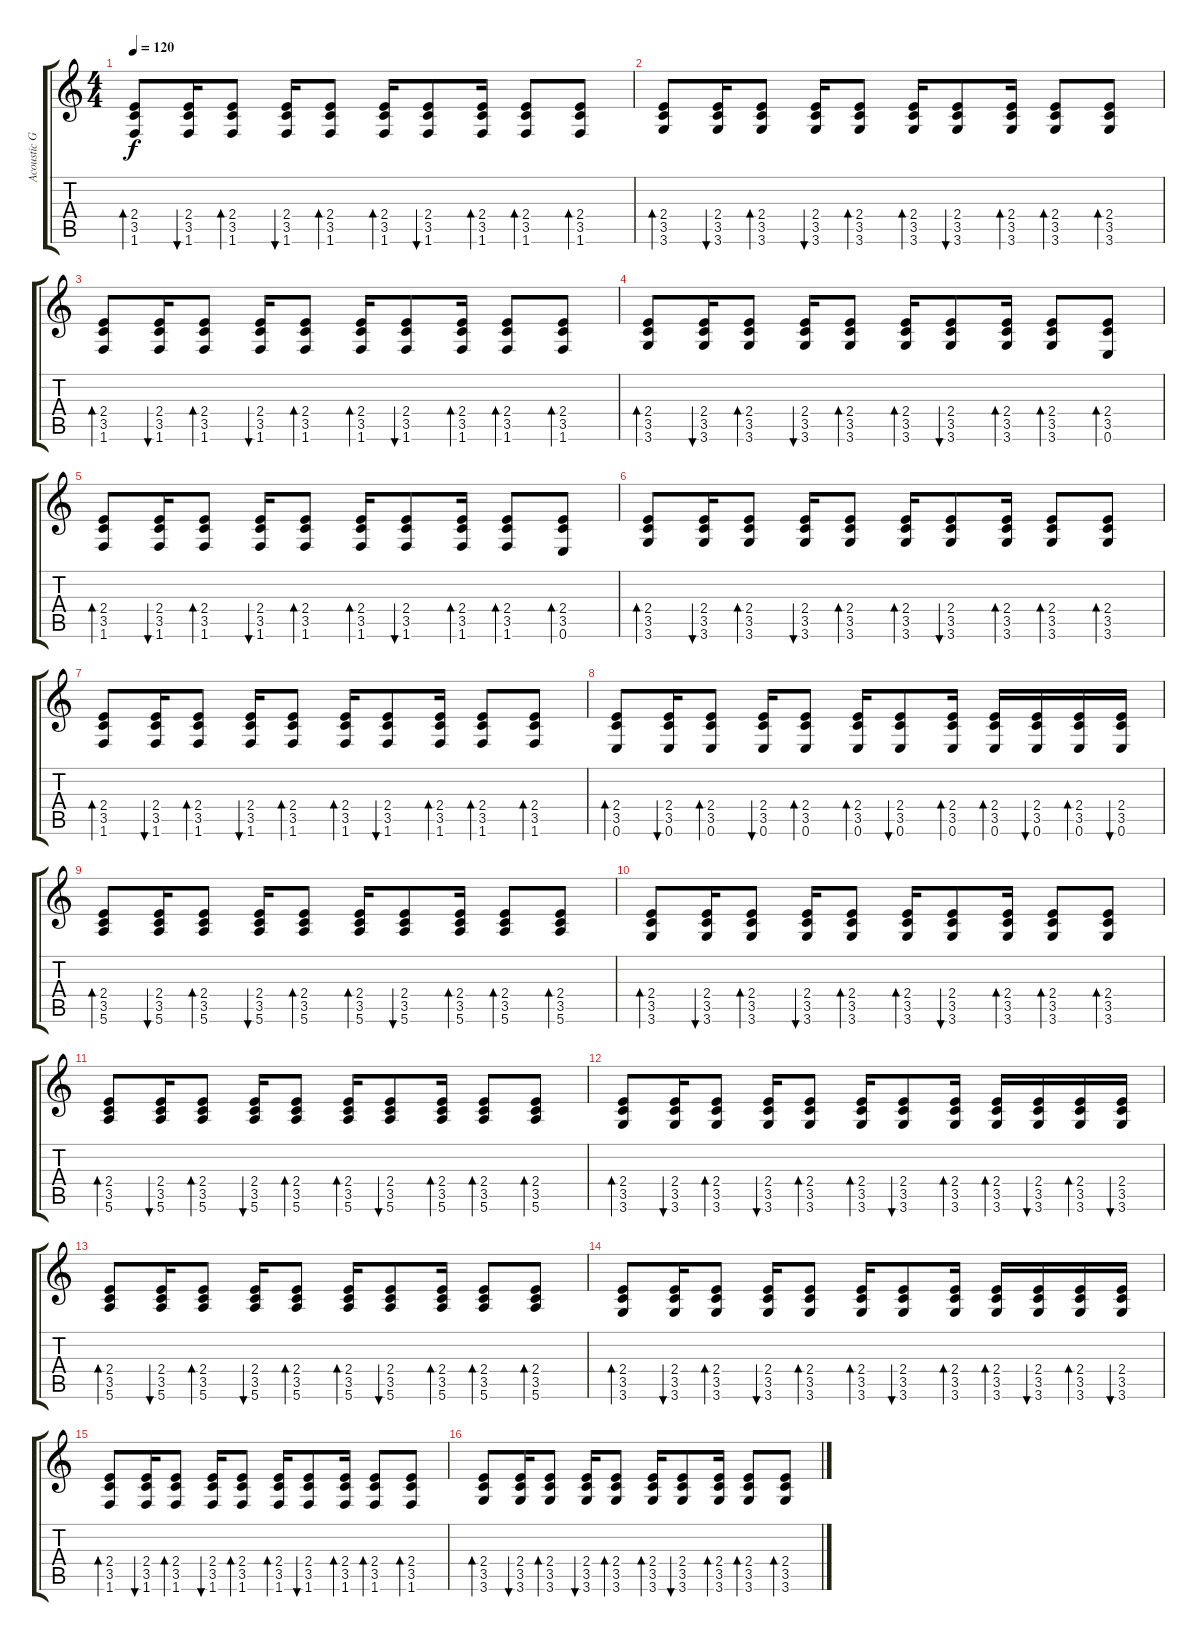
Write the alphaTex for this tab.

\track ("Acoustic Guitar" "Acoustic G") {instrument acousticguitarsteel}
\staff {score tabs}
\tuning (E4 B3 G3 D3 A2 E2) {hide}
\ts (4 4)
\tempo 120
\clef g2
\ks c
(2.4 3.5 1.6).8{bd 60 dy f} (2.4 3.5 1.6).16{bu 60} (2.4 3.5 1.6).8{bd 60} (2.4 3.5 1.6).16{bu 60} (2.4 3.5 1.6).8{bd 60} (2.4 3.5 1.6).16{bd 60} (2.4 3.5 1.6).8{bu 60} (2.4 3.5 1.6).16{bd 60} (2.4 3.5 1.6).8{bd 60} (2.4 3.5 1.6).8{bd 60} |
(2.4 3.5 3.6).8{bd 60} (2.4 3.5 3.6).16{bu 60} (2.4 3.5 3.6).8{bd 60} (2.4 3.5 3.6).16{bu 60} (2.4 3.5 3.6).8{bd 60} (2.4 3.5 3.6).16{bd 60} (2.4 3.5 3.6).8{bu 60} (2.4 3.5 3.6).16{bd 60} (2.4 3.5 3.6).8{bd 60} (2.4 3.5 3.6).8{bd 60} |
(2.4 3.5 1.6).8{bd 60} (2.4 3.5 1.6).16{bu 60} (2.4 3.5 1.6).8{bd 60} (2.4 3.5 1.6).16{bu 60} (2.4 3.5 1.6).8{bd 60} (2.4 3.5 1.6).16{bd 60} (2.4 3.5 1.6).8{bu 60} (2.4 3.5 1.6).16{bd 60} (2.4 3.5 1.6).8{bd 60} (2.4 3.5 1.6).8{bd 60} |
(2.4 3.5 3.6).8{bd 60} (2.4 3.5 3.6).16{bu 60} (2.4 3.5 3.6).8{bd 60} (2.4 3.5 3.6).16{bu 60} (2.4 3.5 3.6).8{bd 60} (2.4 3.5 3.6).16{bd 60} (2.4 3.5 3.6).8{bu 60} (2.4 3.5 3.6).16{bd 60} (2.4 3.5 3.6).8{bd 60} (2.4 3.5 0.6).8{bd 60} |
(2.4 3.5 1.6).8{bd 60} (2.4 3.5 1.6).16{bu 60} (2.4 3.5 1.6).8{bd 60} (2.4 3.5 1.6).16{bu 60} (2.4 3.5 1.6).8{bd 60} (2.4 3.5 1.6).16{bd 60} (2.4 3.5 1.6).8{bu 60} (2.4 3.5 1.6).16{bd 60} (2.4 3.5 1.6).8{bd 60} (2.4 3.5 0.6).8{bd 60} |
(2.4 3.5 3.6).8{bd 60} (2.4 3.5 3.6).16{bu 60} (2.4 3.5 3.6).8{bd 60} (2.4 3.5 3.6).16{bu 60} (2.4 3.5 3.6).8{bd 60} (2.4 3.5 3.6).16{bd 60} (2.4 3.5 3.6).8{bu 60} (2.4 3.5 3.6).16{bd 60} (2.4 3.5 3.6).8{bd 60} (2.4 3.5 3.6).8{bd 60} |
(2.4 3.5 1.6).8{bd 60} (2.4 3.5 1.6).16{bu 60} (2.4 3.5 1.6).8{bd 60} (2.4 3.5 1.6).16{bu 60} (2.4 3.5 1.6).8{bd 60} (2.4 3.5 1.6).16{bd 60} (2.4 3.5 1.6).8{bu 60} (2.4 3.5 1.6).16{bd 60} (2.4 3.5 1.6).8{bd 60} (2.4 3.5 1.6).8{bd 60} |
(2.4 3.5 0.6).8{bd 60} (2.4 3.5 0.6).16{bu 60} (2.4 3.5 0.6).8{bd 60} (2.4 3.5 0.6).16{bu 60} (2.4 3.5 0.6).8{bd 60} (2.4 3.5 0.6).16{bd 60} (2.4 3.5 0.6).8{bu 60} (2.4 3.5 0.6).16{bd 60} (2.4 3.5 0.6).16{bd 60} (2.4 3.5 0.6).16{bu 60} (2.4 3.5 0.6).16{bd 60} (2.4 3.5 0.6).16{bu 60} |
(2.4 3.5 5.6).8{bd 60} (2.4 3.5 5.6).16{bu 60} (2.4 3.5 5.6).8{bd 60} (2.4 3.5 5.6).16{bu 60} (2.4 3.5 5.6).8{bd 60} (2.4 3.5 5.6).16{bd 60} (2.4 3.5 5.6).8{bu 60} (2.4 3.5 5.6).16{bd 60} (2.4 3.5 5.6).8{bd 60} (2.4 3.5 5.6).8{bd 60} |
(2.4 3.5 3.6).8{bd 60} (2.4 3.5 3.6).16{bu 60} (2.4 3.5 3.6).8{bd 60} (2.4 3.5 3.6).16{bu 60} (2.4 3.5 3.6).8{bd 60} (2.4 3.5 3.6).16{bd 60} (2.4 3.5 3.6).8{bu 60} (2.4 3.5 3.6).16{bd 60} (2.4 3.5 3.6).8{bd 60} (2.4 3.5 3.6).8{bd 60} |
(2.4 3.5 5.6).8{bd 60} (2.4 3.5 5.6).16{bu 60} (2.4 3.5 5.6).8{bd 60} (2.4 3.5 5.6).16{bu 60} (2.4 3.5 5.6).8{bd 60} (2.4 3.5 5.6).16{bd 60} (2.4 3.5 5.6).8{bu 60} (2.4 3.5 5.6).16{bd 60} (2.4 3.5 5.6).8{bd 60} (2.4 3.5 5.6).8{bd 60} |
(2.4 3.5 3.6).8{bd 60} (2.4 3.5 3.6).16{bu 60} (2.4 3.5 3.6).8{bd 60} (2.4 3.5 3.6).16{bu 60} (2.4 3.5 3.6).8{bd 60} (2.4 3.5 3.6).16{bd 60} (2.4 3.5 3.6).8{bu 60} (2.4 3.5 3.6).16{bd 60} (2.4 3.5 3.6).16{bd 60} (2.4 3.5 3.6).16{bu 60} (2.4 3.5 3.6).16{bd 60} (2.4 3.5 3.6).16{bu 60} |
(2.4 3.5 5.6).8{bd 60} (2.4 3.5 5.6).16{bu 60} (2.4 3.5 5.6).8{bd 60} (2.4 3.5 5.6).16{bu 60} (2.4 3.5 5.6).8{bd 60} (2.4 3.5 5.6).16{bd 60} (2.4 3.5 5.6).8{bu 60} (2.4 3.5 5.6).16{bd 60} (2.4 3.5 5.6).8{bd 60} (2.4 3.5 5.6).8{bd 60} |
(2.4 3.5 3.6).8{bd 60} (2.4 3.5 3.6).16{bu 60} (2.4 3.5 3.6).8{bd 60} (2.4 3.5 3.6).16{bu 60} (2.4 3.5 3.6).8{bd 60} (2.4 3.5 3.6).16{bd 60} (2.4 3.5 3.6).8{bu 60} (2.4 3.5 3.6).16{bd 60} (2.4 3.5 3.6).16{bd 60} (2.4 3.5 3.6).16{bu 60} (2.4 3.5 3.6).16{bd 60} (2.4 3.5 3.6).16{bu 60} |
(2.4 3.5 1.6).8{bd 60} (2.4 3.5 1.6).16{bu 60} (2.4 3.5 1.6).8{bd 60} (2.4 3.5 1.6).16{bu 60} (2.4 3.5 1.6).8{bd 60} (2.4 3.5 1.6).16{bd 60} (2.4 3.5 1.6).8{bu 60} (2.4 3.5 1.6).16{bd 60} (2.4 3.5 1.6).8{bd 60} (2.4 3.5 1.6).8{bd 60} |
(2.4 3.5 3.6).8{bd 60} (2.4 3.5 3.6).16{bu 60} (2.4 3.5 3.6).8{bd 60} (2.4 3.5 3.6).16{bu 60} (2.4 3.5 3.6).8{bd 60} (2.4 3.5 3.6).16{bd 60} (2.4 3.5 3.6).8{bu 60} (2.4 3.5 3.6).16{bd 60} (2.4 3.5 3.6).8{bd 60} (2.4 3.5 3.6).8{bd 60}
